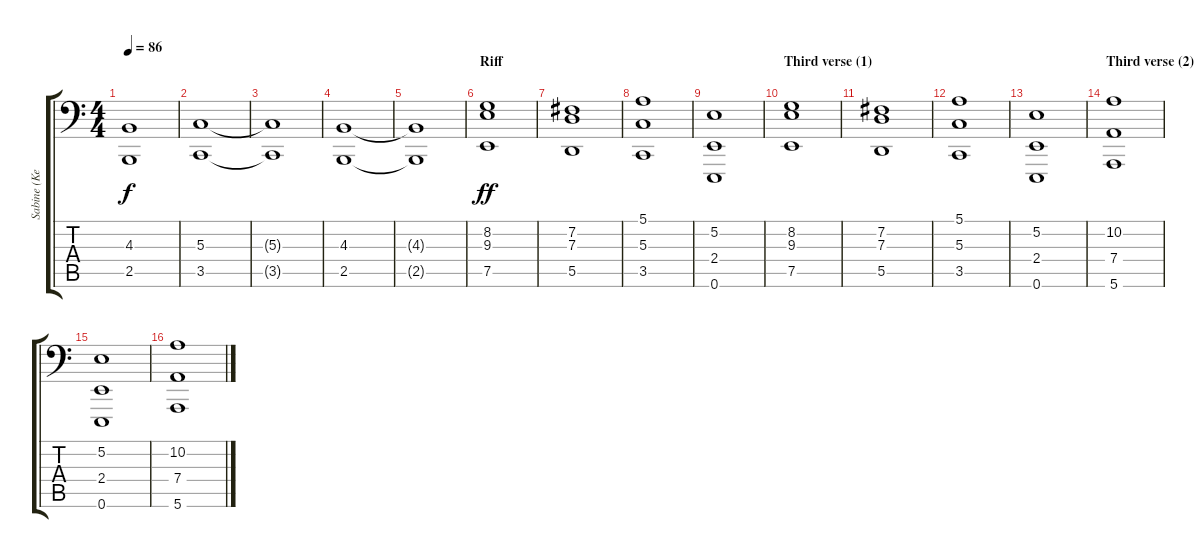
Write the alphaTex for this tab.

\track ("Sabine (KeybLow)" "Sabine (Ke") {instrument stringensemble1}
\staff {score tabs}
\tuning (E3 B2 G2 D2 A1 E1) {hide}
\ts (4 4)
\tempo 86
\clef f4
\ks c
(4.3{t} 2.5{t}).1{dy f} |
(5.3 3.5).1 |
(5.3{t} 3.5{t}).1 |
(4.3 2.5).1 |
(4.3{t} 2.5{t}).1 |
\section ("" "Riff")
(8.2 9.3 7.5).1{dy ff volume 14} |
(7.2 7.3 5.5).1 |
(5.1 5.3 3.5).1 |
(5.2 2.4 0.6).1 |
\section ("" "Third verse (1)")
(8.2 9.3 7.5).1 |
(7.2 7.3 5.5).1 |
(5.1 5.3 3.5).1 |
(5.2 2.4 0.6).1 |
\section ("" "Third verse (2)")
(10.2 7.4 5.6).1 |
(5.2 2.4 0.6).1 |
(10.2 7.4 5.6).1
